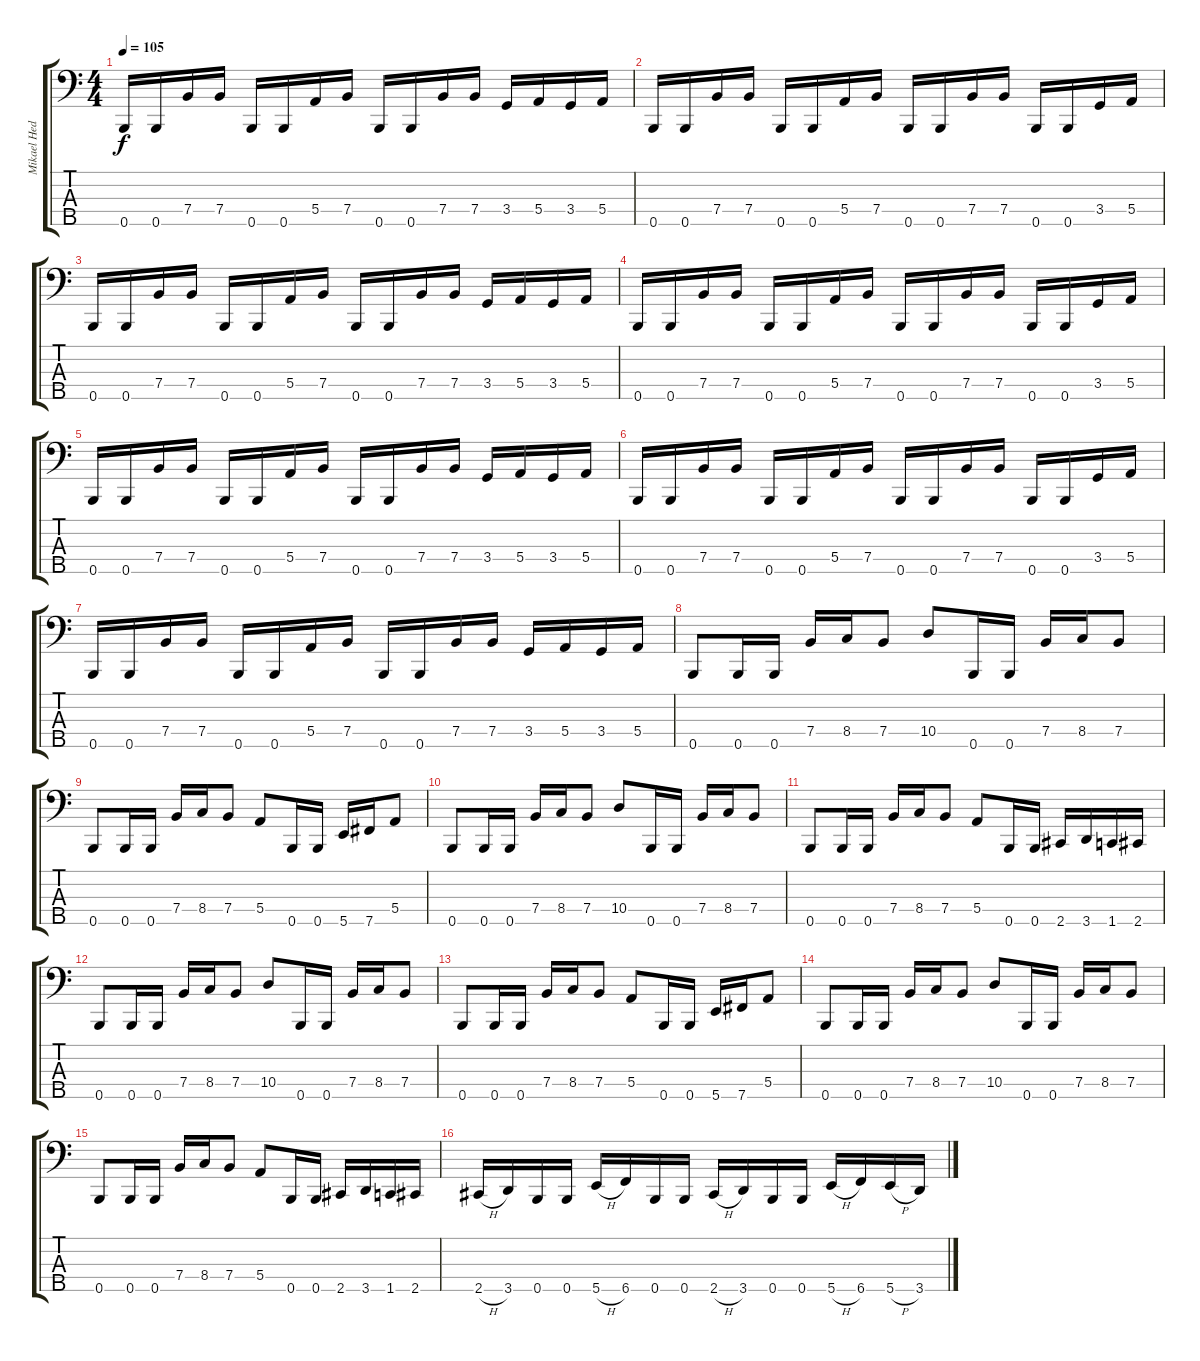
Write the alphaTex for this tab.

\track ("Mikael Hedlund" "Mikael Hed") {instrument electricbasspick}
\staff {score tabs}
\tuning (G2 D2 A1 E1 B0) {hide}
\ts (4 4)
\tempo 105
\clef f4
\ks c
0.5.16{dy f} 0.5.16 7.4.16 7.4.16 0.5.16 0.5.16 5.4.16 7.4.16 0.5.16 0.5.16 7.4.16 7.4.16 3.4.16 5.4.16 3.4.16 5.4.16 |
0.5.16 0.5.16 7.4.16 7.4.16 0.5.16 0.5.16 5.4.16 7.4.16 0.5.16 0.5.16 7.4.16 7.4.16 0.5.16 0.5.16 3.4.16 5.4.16 |
0.5.16 0.5.16 7.4.16 7.4.16 0.5.16 0.5.16 5.4.16 7.4.16 0.5.16 0.5.16 7.4.16 7.4.16 3.4.16 5.4.16 3.4.16 5.4.16 |
0.5.16 0.5.16 7.4.16 7.4.16 0.5.16 0.5.16 5.4.16 7.4.16 0.5.16 0.5.16 7.4.16 7.4.16 0.5.16 0.5.16 3.4.16 5.4.16 |
0.5.16 0.5.16 7.4.16 7.4.16 0.5.16 0.5.16 5.4.16 7.4.16 0.5.16 0.5.16 7.4.16 7.4.16 3.4.16 5.4.16 3.4.16 5.4.16 |
0.5.16 0.5.16 7.4.16 7.4.16 0.5.16 0.5.16 5.4.16 7.4.16 0.5.16 0.5.16 7.4.16 7.4.16 0.5.16 0.5.16 3.4.16 5.4.16 |
0.5.16 0.5.16 7.4.16 7.4.16 0.5.16 0.5.16 5.4.16 7.4.16 0.5.16 0.5.16 7.4.16 7.4.16 3.4.16 5.4.16 3.4.16 5.4.16 |
0.5.8 0.5.16 0.5.16 7.4.16 8.4.16 7.4.8 10.4.8 0.5.16 0.5.16 7.4.16 8.4.16 7.4.8 |
0.5.8 0.5.16 0.5.16 7.4.16 8.4.16 7.4.8 5.4.8 0.5.16 0.5.16 5.5.16 7.5.16 5.4.8 |
0.5.8 0.5.16 0.5.16 7.4.16 8.4.16 7.4.8 10.4.8 0.5.16 0.5.16 7.4.16 8.4.16 7.4.8 |
0.5.8 0.5.16 0.5.16 7.4.16 8.4.16 7.4.8 5.4.8 0.5.16 0.5.16 2.5.16 3.5.16 1.5.16 2.5.16 |
0.5.8 0.5.16 0.5.16 7.4.16 8.4.16 7.4.8 10.4.8 0.5.16 0.5.16 7.4.16 8.4.16 7.4.8 |
0.5.8 0.5.16 0.5.16 7.4.16 8.4.16 7.4.8 5.4.8 0.5.16 0.5.16 5.5.16 7.5.16 5.4.8 |
0.5.8 0.5.16 0.5.16 7.4.16 8.4.16 7.4.8 10.4.8 0.5.16 0.5.16 7.4.16 8.4.16 7.4.8 |
0.5.8 0.5.16 0.5.16 7.4.16 8.4.16 7.4.8 5.4.8 0.5.16 0.5.16 2.5.16 3.5.16 1.5.16 2.5.16 |
2.5{h}.16 3.5.16 0.5.16 0.5.16 5.5{h}.16 6.5.16 0.5.16 0.5.16 2.5{h}.16 3.5.16 0.5.16 0.5.16 5.5{h}.16 6.5.16 5.5{h}.16 3.5.16
